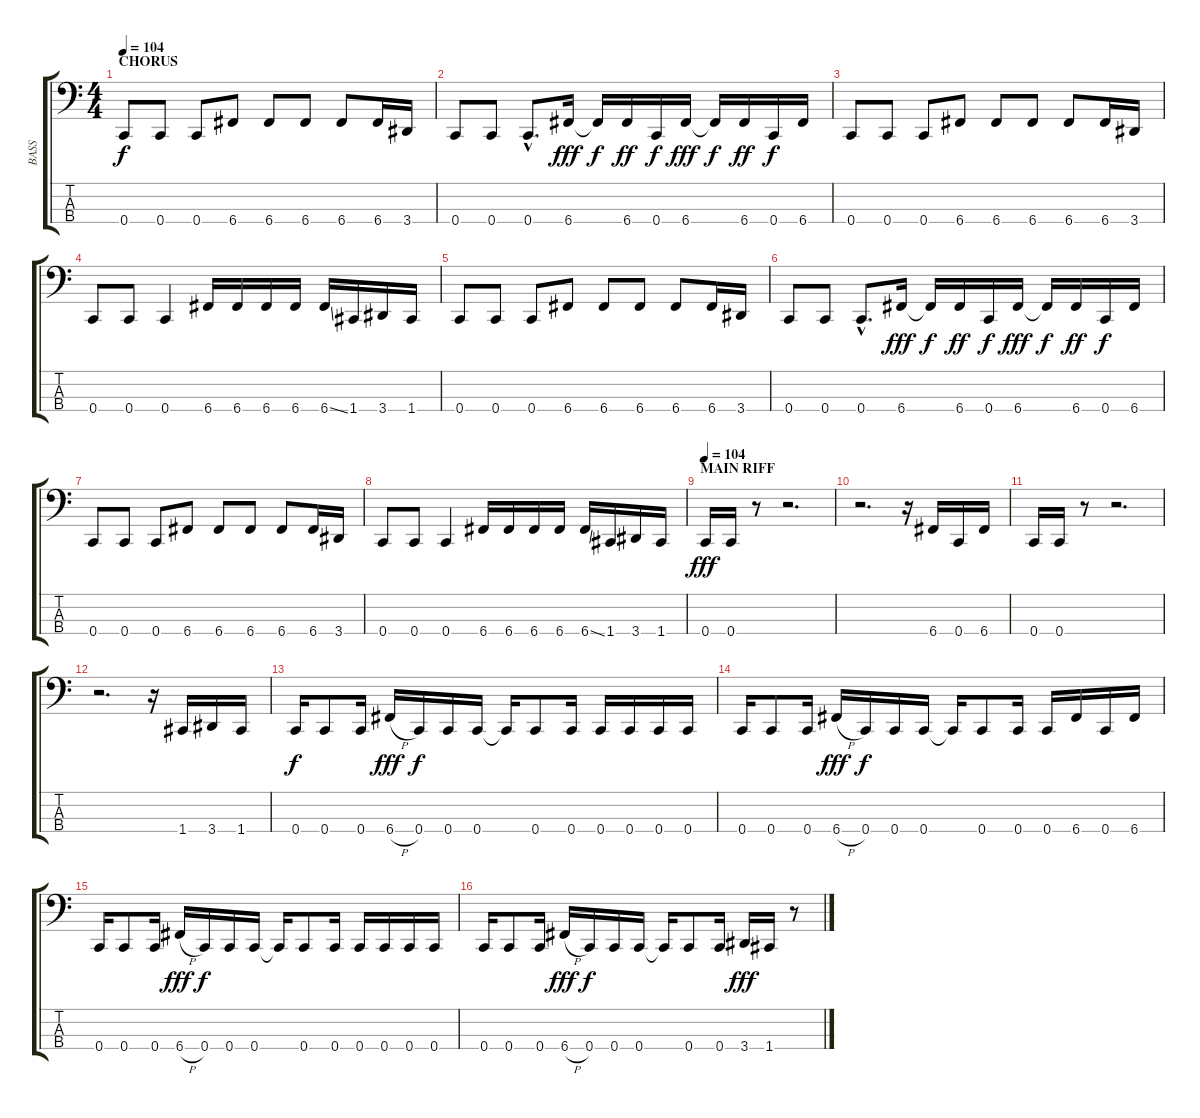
\track ("BASS" "BASS") {instrument electricbassfinger}
\staff {score tabs}
\tuning (F2 C2 G1 C1) {hide}
\ts (4 4)
\section ("" "CHORUS")
\tempo 104
\clef f4
\ks c
0.4.8{dy f} 0.4.8 0.4.8 6.4.8 6.4.8 6.4.8 6.4.8 6.4.16 3.4.16 |
0.4.8 0.4.8 0.4{hac}.8{d} 6.4.16{dy fff} 6.4{t}.16{dy f} 6.4.16{dy ff} 0.4.16{dy f} 6.4.16{dy fff} 6.4{t}.16{dy f} 6.4.16{dy ff} 0.4.16{dy f} 6.4.16 |
0.4.8 0.4.8 0.4.8 6.4.8 6.4.8 6.4.8 6.4.8 6.4.16 3.4.16 |
0.4.8 0.4.8 0.4.4 6.4.16 6.4.16 6.4.16 6.4.16 6.4{ss}.16 1.4.16 3.4.16 1.4.16 |
0.4.8 0.4.8 0.4.8 6.4.8 6.4.8 6.4.8 6.4.8 6.4.16 3.4.16 |
0.4.8 0.4.8 0.4{hac}.8{d} 6.4.16{dy fff} 6.4{t}.16{dy f} 6.4.16{dy ff} 0.4.16{dy f} 6.4.16{dy fff} 6.4{t}.16{dy f} 6.4.16{dy ff} 0.4.16{dy f} 6.4.16 |
0.4.8 0.4.8 0.4.8 6.4.8 6.4.8 6.4.8 6.4.8 6.4.16 3.4.16 |
0.4.8 0.4.8 0.4.4 6.4.16 6.4.16 6.4.16 6.4.16 6.4{ss}.16 1.4.16 3.4.16 1.4.16 |
\section ("" "MAIN RIFF")
\tempo 104
0.4.16{dy fff} 0.4.16 r.8 r.2{d} |
r.2{d} r.16 6.4.16 0.4.16 6.4.16 |
0.4.16 0.4.16 r.8 r.2{d} |
r.2{d} r.16 1.4.16 3.4.16 1.4.16 |
0.4.16{dy f} 0.4.8 0.4.16 6.4{h}.16{dy fff} 0.4.16{dy f} 0.4.16 0.4.16 0.4{t}.16 0.4.8 0.4.16 0.4.16 0.4.16 0.4.16 0.4.16 |
0.4.16 0.4.8 0.4.16 6.4{h}.16{dy fff} 0.4.16{dy f} 0.4.16 0.4.16 0.4{t}.16 0.4.8 0.4.16 0.4.16 6.4.16 0.4.16 6.4.16 |
0.4.16 0.4.8 0.4.16 6.4{h}.16{dy fff} 0.4.16{dy f} 0.4.16 0.4.16 0.4{t}.16 0.4.8 0.4.16 0.4.16 0.4.16 0.4.16 0.4.16 |
0.4.16 0.4.8 0.4.16 6.4{h}.16{dy fff} 0.4.16{dy f} 0.4.16 0.4.16 0.4{t}.16 0.4.8 0.4.16 3.4.16{dy fff} 1.4.16 r.8
